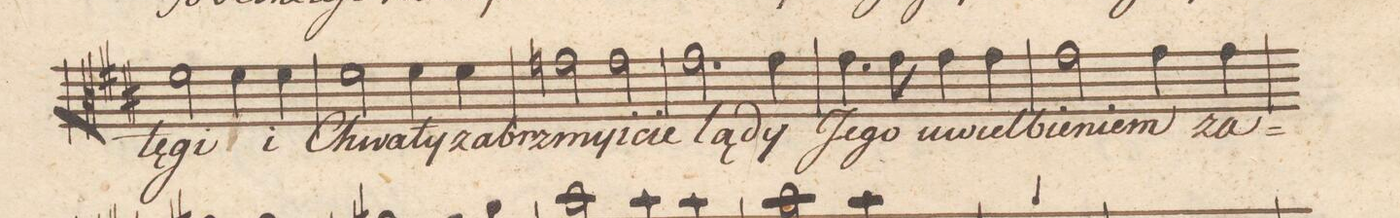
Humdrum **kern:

**kern	**text	**dynam
*I"Alto.	*	*
*clefC3	*	*
*k[f#c#]	*	*
*met(c|)	*	*
*M2/2	*	*
2f#\	-tę-	.
4f#\	-gi	.
4f#\	i	.
=18	=18	=18
2f#\	Chwa-	.
4f#\	-ły	.
4f#\	za-	.
=19	=19	=19
2gn\	-brzmyi-	.
2g\	-cie	.
=20	=20	=20
2.g\	lą-	.
4g\	-dy	.
=21	=21	=21
4.g\	ie-	.
8g\	-go	.
4g\	u-	.
4g\	-wiel-	.
=22	=22	=22
2g\	-bie-	.
4g\	-niem	.
4g\	za-	.
=23	=23	=23
*-	*-	*-
